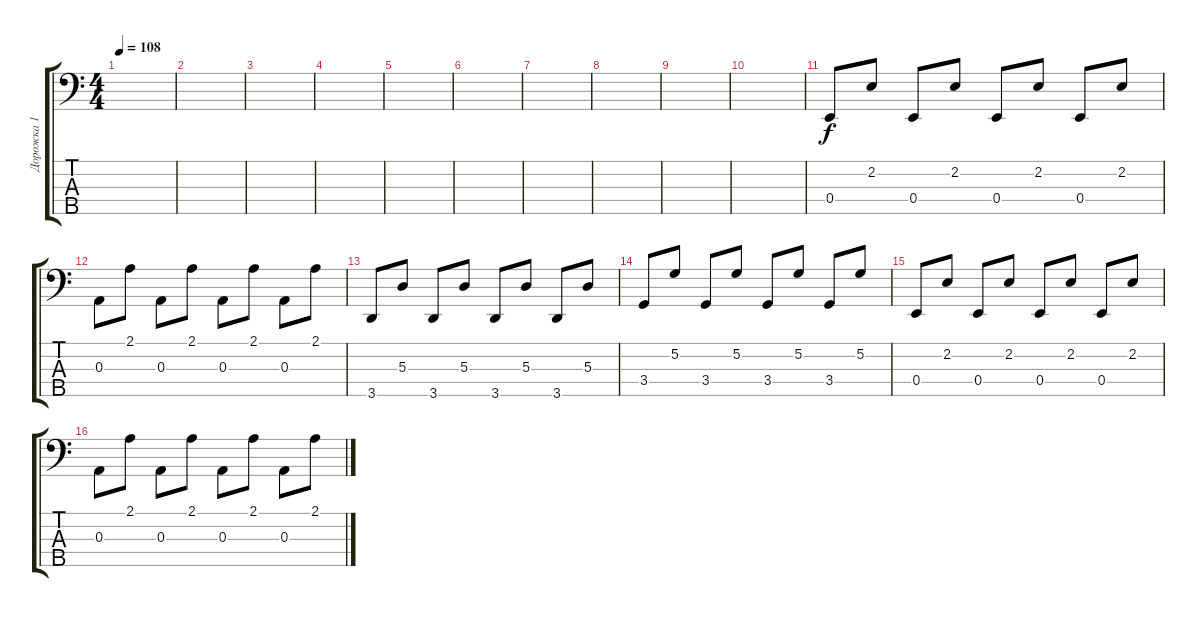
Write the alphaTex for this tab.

\track ("Дорожка 1" "Дорожка 1") {instrument synthbass2}
\staff {score tabs}
\tuning (G2 D2 A1 E1 B0) {hide}
\ts (4 4)
\tempo 108
\clef f4
\ks c
|
|
|
|
|
|
|
|
|
|
0.4.8 2.2.8 0.4.8 2.2.8 0.4.8 2.2.8 0.4.8 2.2.8 |
0.3.8 2.1.8 0.3.8 2.1.8 0.3.8 2.1.8 0.3.8 2.1.8 |
3.5.8 5.3.8 3.5.8 5.3.8 3.5.8 5.3.8 3.5.8 5.3.8 |
3.4.8 5.2.8 3.4.8 5.2.8 3.4.8 5.2.8 3.4.8 5.2.8 |
0.4.8 2.2.8 0.4.8 2.2.8 0.4.8 2.2.8 0.4.8 2.2.8 |
0.3.8 2.1.8 0.3.8 2.1.8 0.3.8 2.1.8 0.3.8 2.1.8
